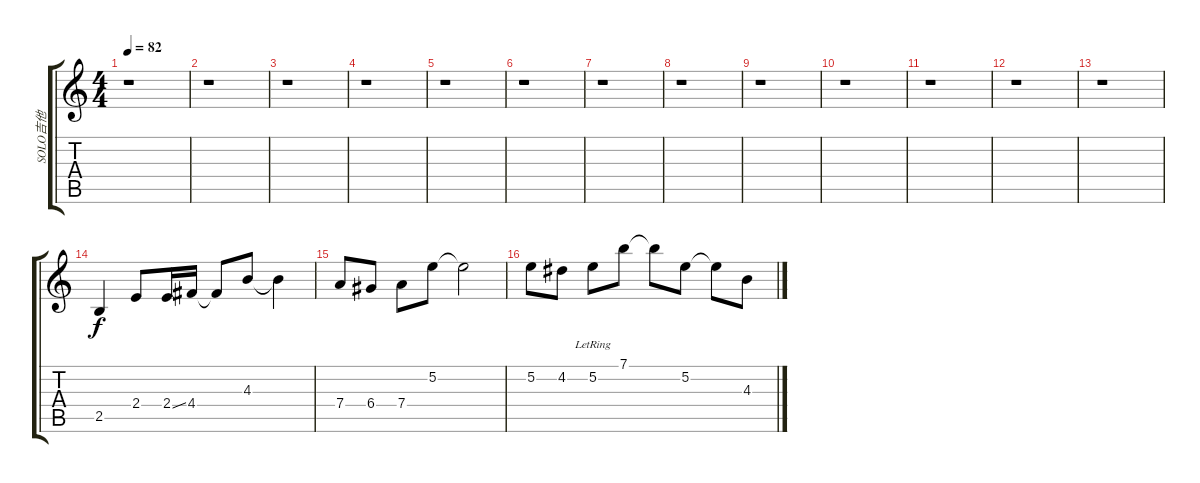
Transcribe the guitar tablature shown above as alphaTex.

\track ("SOLO吉他" "SOLO吉他") {instrument overdrivenguitar}
\staff {score tabs}
\tuning (E4 B3 G3 D3 A2 E2) {hide}
\ts (4 4)
\tempo 82
\clef g2
\ks c
r.1{dy f} |
r.1 |
r.1 |
r.1 |
r.1 |
r.1 |
r.1 |
r.1 |
r.1 |
r.1 |
r.1 |
r.1 |
r.1 |
2.5.4 2.4.8 2.4{ss}.16 4.4.16 4.4{t}.8 4.3.8 4.3{t}.4 |
7.4.8 6.4.8 7.4.8 5.2.8 5.2{t}.2 |
5.2.8 4.2.8 5.2{lr}.8 7.1.8 7.1{t}.8 5.2.8 5.2{t}.8 4.3.8
